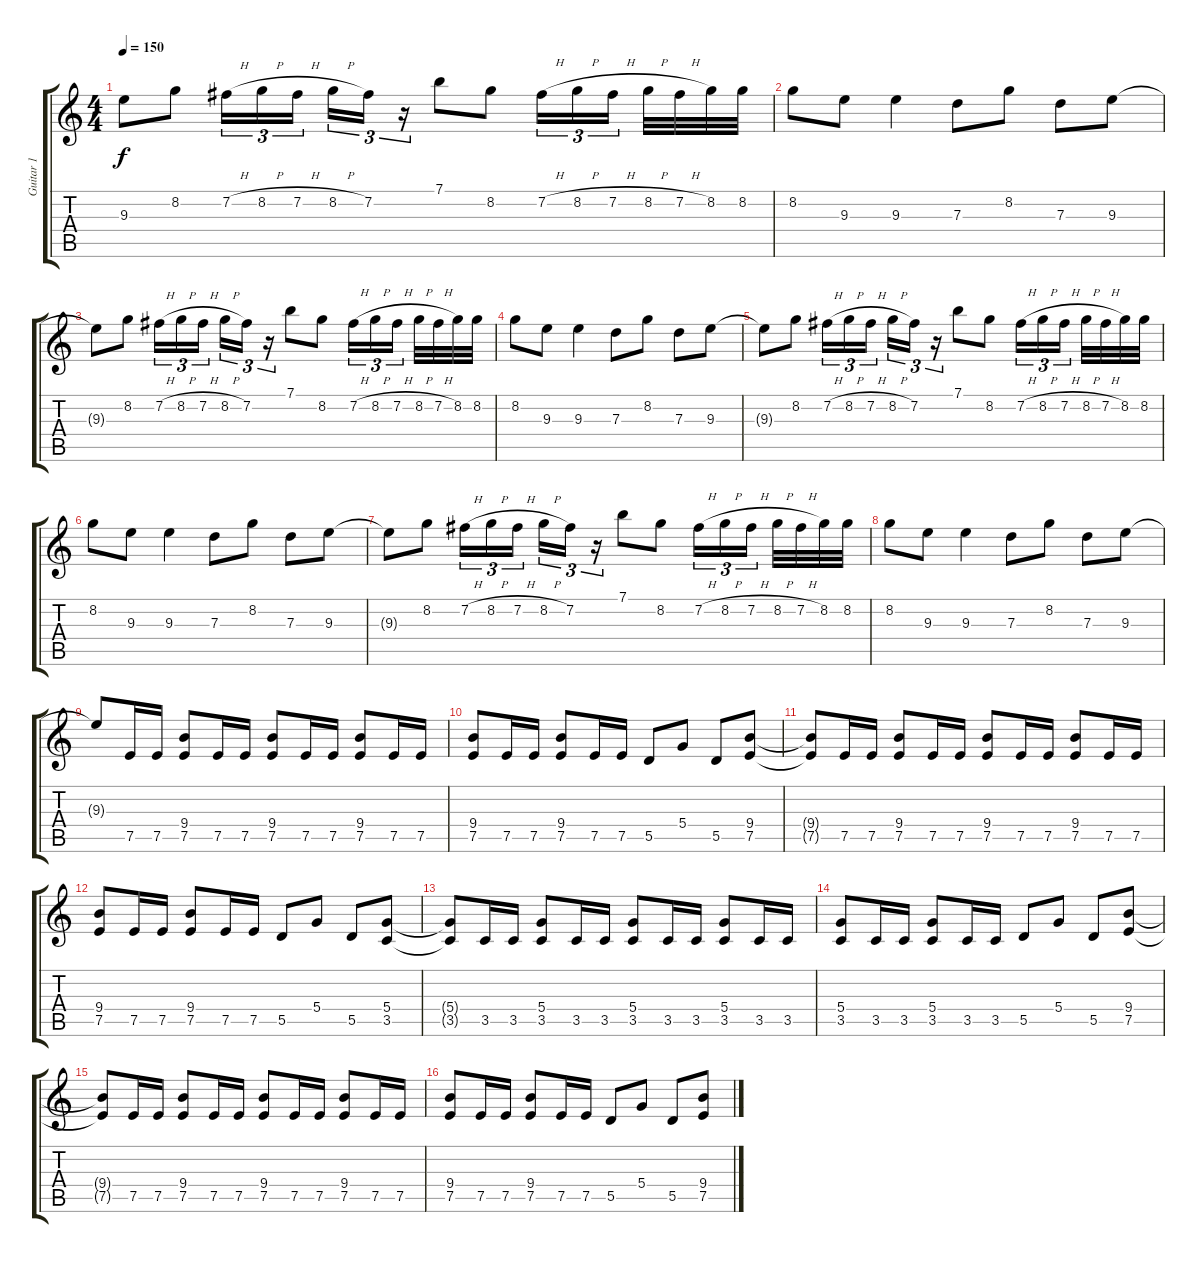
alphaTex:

\track ("Guitar 1" "Guitar 1") {instrument distortionguitar}
\staff {score tabs}
\tuning (E4 B3 G3 D3 A2 E2) {hide}
\ts (4 4)
\tempo 150
\clef g2
\ks c
9.3{t}.8{dy f} 8.2.8 7.2{h}.16{tu (3 2)} 8.2{h}.16{tu (3 2)} 7.2{h}.16{tu (3 2)} 8.2{h}.16{tu (3 2)} 7.2.16{tu (3 2)} r.16{tu (3 2)} 7.1.8 8.2.8 7.2{h}.16{tu (3 2)} 8.2{h}.16{tu (3 2)} 7.2{h}.16{tu (3 2)} 8.2{h}.32 7.2{h}.32 8.2.32 8.2.32 |
8.2.8 9.3.8 9.3.4 7.3.8 8.2.8 7.3.8 9.3.8 |
9.3{t}.8 8.2.8 7.2{h}.16{tu (3 2)} 8.2{h}.16{tu (3 2)} 7.2{h}.16{tu (3 2)} 8.2{h}.16{tu (3 2)} 7.2.16{tu (3 2)} r.16{tu (3 2)} 7.1.8 8.2.8 7.2{h}.16{tu (3 2)} 8.2{h}.16{tu (3 2)} 7.2{h}.16{tu (3 2)} 8.2{h}.32 7.2{h}.32 8.2.32 8.2.32 |
8.2.8 9.3.8 9.3.4 7.3.8 8.2.8 7.3.8 9.3.8 |
9.3{t}.8 8.2.8 7.2{h}.16{tu (3 2)} 8.2{h}.16{tu (3 2)} 7.2{h}.16{tu (3 2)} 8.2{h}.16{tu (3 2)} 7.2.16{tu (3 2)} r.16{tu (3 2)} 7.1.8 8.2.8 7.2{h}.16{tu (3 2)} 8.2{h}.16{tu (3 2)} 7.2{h}.16{tu (3 2)} 8.2{h}.32 7.2{h}.32 8.2.32 8.2.32 |
8.2.8 9.3.8 9.3.4 7.3.8 8.2.8 7.3.8 9.3.8 |
9.3{t}.8 8.2.8 7.2{h}.16{tu (3 2)} 8.2{h}.16{tu (3 2)} 7.2{h}.16{tu (3 2)} 8.2{h}.16{tu (3 2)} 7.2.16{tu (3 2)} r.16{tu (3 2)} 7.1.8 8.2.8 7.2{h}.16{tu (3 2)} 8.2{h}.16{tu (3 2)} 7.2{h}.16{tu (3 2)} 8.2{h}.32 7.2{h}.32 8.2.32 8.2.32 |
8.2.8 9.3.8 9.3.4 7.3.8 8.2.8 7.3.8 9.3.8 |
9.3{t}.8 7.5.16 7.5.16 (9.4 7.5).8 7.5.16 7.5.16 (9.4 7.5).8 7.5.16 7.5.16 (9.4 7.5).8 7.5.16 7.5.16 |
(9.4 7.5).8 7.5.16 7.5.16 (9.4 7.5).8 7.5.16 7.5.16 5.5.8 5.4.8 5.5.8 (9.4 7.5).8 |
(9.4{t} 7.5{t}).8 7.5.16 7.5.16 (9.4 7.5).8 7.5.16 7.5.16 (9.4 7.5).8 7.5.16 7.5.16 (9.4 7.5).8 7.5.16 7.5.16 |
(9.4 7.5).8 7.5.16 7.5.16 (9.4 7.5).8 7.5.16 7.5.16 5.5.8 5.4.8 5.5.8 (5.4 3.5).8 |
(5.4{t} 3.5{t}).8 3.5.16 3.5.16 (5.4 3.5).8 3.5.16 3.5.16 (5.4 3.5).8 3.5.16 3.5.16 (5.4 3.5).8 3.5.16 3.5.16 |
(5.4 3.5).8 3.5.16 3.5.16 (5.4 3.5).8 3.5.16 3.5.16 5.5.8 5.4.8 5.5.8 (9.4 7.5).8 |
(9.4{t} 7.5{t}).8 7.5.16 7.5.16 (9.4 7.5).8 7.5.16 7.5.16 (9.4 7.5).8 7.5.16 7.5.16 (9.4 7.5).8 7.5.16 7.5.16 |
(9.4 7.5).8 7.5.16 7.5.16 (9.4 7.5).8 7.5.16 7.5.16 5.5.8 5.4.8 5.5.8 (9.4 7.5).8
